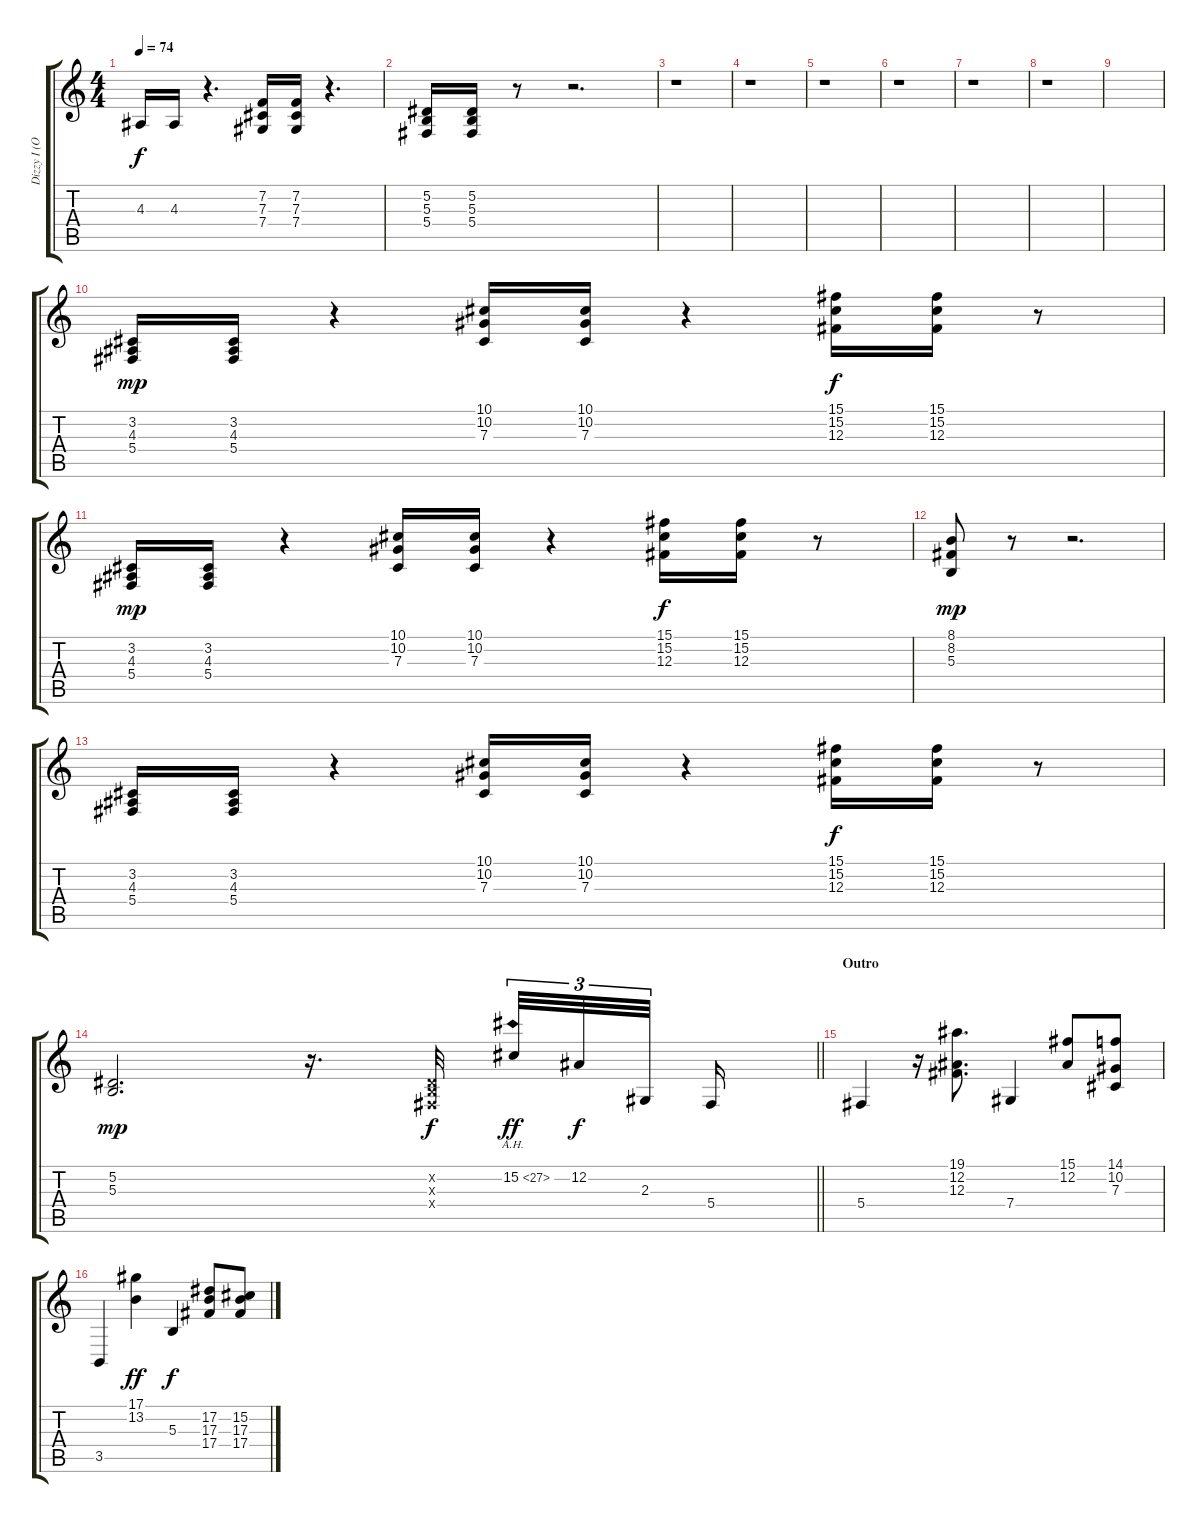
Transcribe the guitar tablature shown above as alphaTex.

\track ("Dizzy I (Organ)" "Dizzy I (O") {instrument synthstrings1}
\staff {score tabs}
\tuning (Eb4 Bb3 Gb3 Db3 Ab2 Eb2) {hide}
\ts (4 4)
\tempo 74
\clef g2
\ks c
4.3.16{dy f} 4.3.16 r.4{d} (7.2 7.3 7.4).16 (7.2 7.3 7.4).16 r.4{d} |
(5.2 5.3 5.4).16 (5.2 5.3 5.4).16 r.8 r.2{d} |
r.1 |
r.1 |
r.1 |
r.1 |
r.1 |
r.1 |
|
(3.2 4.3 5.4).16{dy mp} (3.2 4.3 5.4).16 r.4 (10.1 10.2 7.3).16 (10.1 10.2 7.3).16 r.4 (15.1 15.2 12.3).16{dy f} (15.1 15.2 12.3).16 r.8 |
(3.2 4.3 5.4).16{dy mp} (3.2 4.3 5.4).16 r.4 (10.1 10.2 7.3).16 (10.1 10.2 7.3).16 r.4 (15.1 15.2 12.3).16{dy f} (15.1 15.2 12.3).16 r.8 |
(8.1 8.2 5.3).8{dy mp} r.8 r.2{d} |
(3.2 4.3 5.4).16 (3.2 4.3 5.4).16 r.4 (10.1 10.2 7.3).16 (10.1 10.2 7.3).16 r.4 (15.1 15.2 12.3).16{dy f} (15.1 15.2 12.3).16 r.8 |
\barLineRight lightlight
(5.2 5.3).2{d dy mp} r.16{d} (5.2{x} 5.3{x} 5.4{x}).32{dy f beam splitsecondary} 15.2{ah 12}.32{tu (3 2) dy ff} 12.2.32{tu (3 2) dy f} 2.3.32{tu (3 2) beam splitsecondary} 5.4.16 |
\section ("" "Outro")
5.4.4 r.16 (19.1 12.2 12.3).8{d} 7.4.4 (15.1 12.2).8 (14.1 10.2 7.3).8 |
3.5.4 (17.1 13.2).4{dy ff} 5.3.4{dy f} (17.2 17.3 17.4).8 (15.2 17.3 17.4).8
